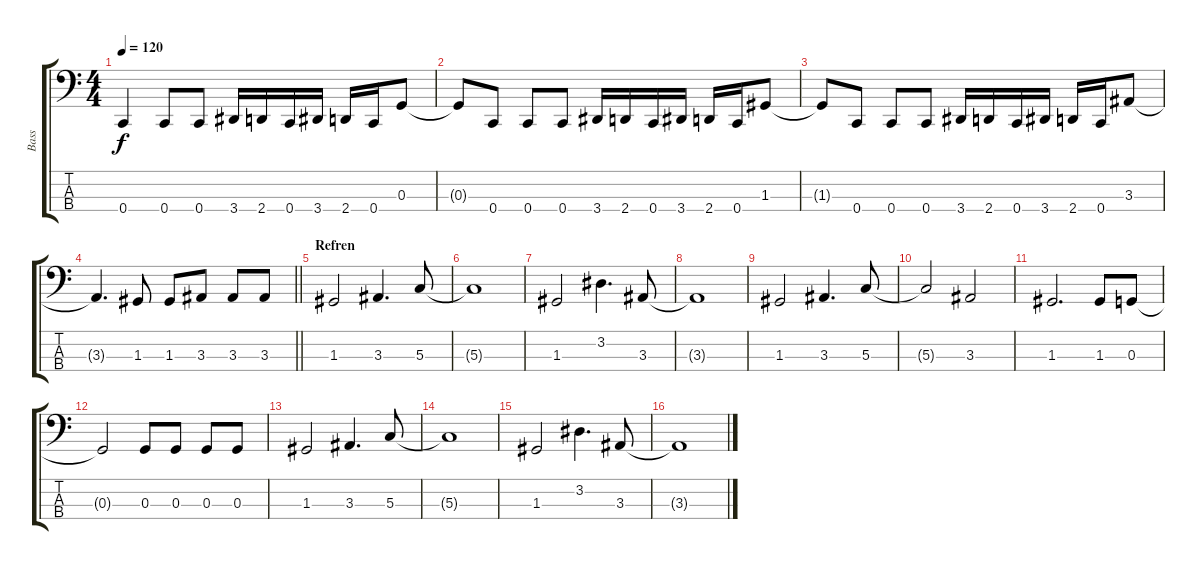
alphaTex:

\track ("Bass" "Bass") {instrument electricbasspick}
\staff {score tabs}
\tuning (F2 C2 G1 C1) {hide}
\ts (4 4)
\tempo 120
\clef f4
\ks c
0.4.4{dy f} 0.4.8 0.4.8 3.4.16 2.4.16 0.4.16 3.4.16 2.4.16 0.4.16 0.3.8 |
0.3{t}.8 0.4.8 0.4.8 0.4.8 3.4.16 2.4.16 0.4.16 3.4.16 2.4.16 0.4.16 1.3.8 |
1.3{t}.8 0.4.8 0.4.8 0.4.8 3.4.16 2.4.16 0.4.16 3.4.16 2.4.16 0.4.16 3.3.8 |
\barLineRight lightlight
3.3{t}.4{d} 1.3.8 1.3.8 3.3.8 3.3.8 3.3.8 |
\section ("" "Refren")
1.3.2 3.3.4{d} 5.3.8 |
5.3{t}.1 |
1.3.2 3.2.4{d} 3.3.8 |
3.3{t}.1 |
1.3.2 3.3.4{d} 5.3.8 |
5.3{t}.2 3.3.2 |
1.3.2{d} 1.3.8 0.3.8 |
0.3{t}.2 0.3.8 0.3.8 0.3.8 0.3.8 |
1.3.2 3.3.4{d} 5.3.8 |
5.3{t}.1 |
1.3.2 3.2.4{d} 3.3.8 |
3.3{t}.1
